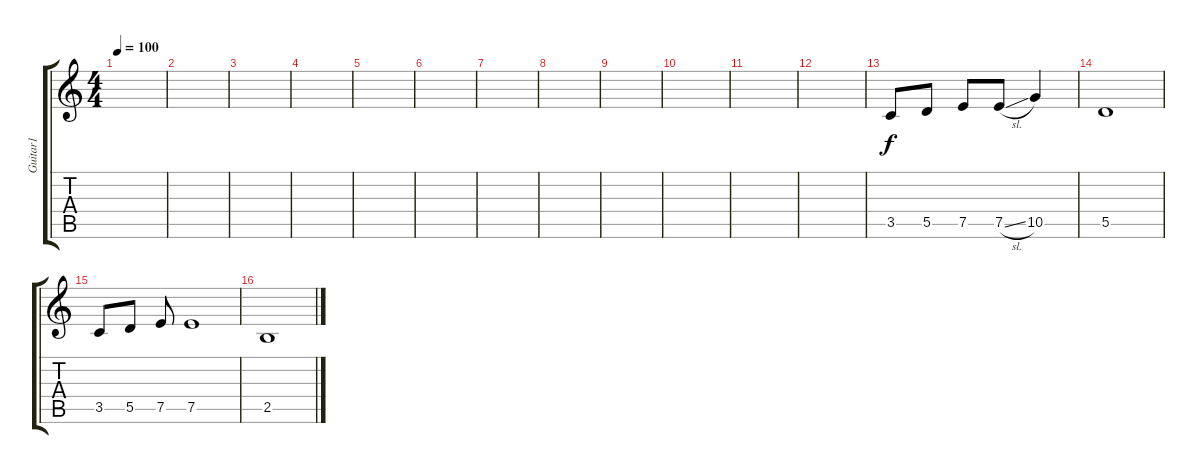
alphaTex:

\track ("Guitar1" "Guitar1") {instrument electricguitarclean}
\staff {score tabs}
\tuning (E4 B3 G3 D3 A2 E2) {hide}
\ts (4 4)
\tempo 100
\clef g2
\ks c
|
|
|
|
|
|
|
|
|
|
|
|
3.5.8 5.5.8 7.5.8 7.5{sl}.8 10.5.4 |
5.5.1 |
3.5.8 5.5.8 7.5.8 7.5.1 |
2.5.1
